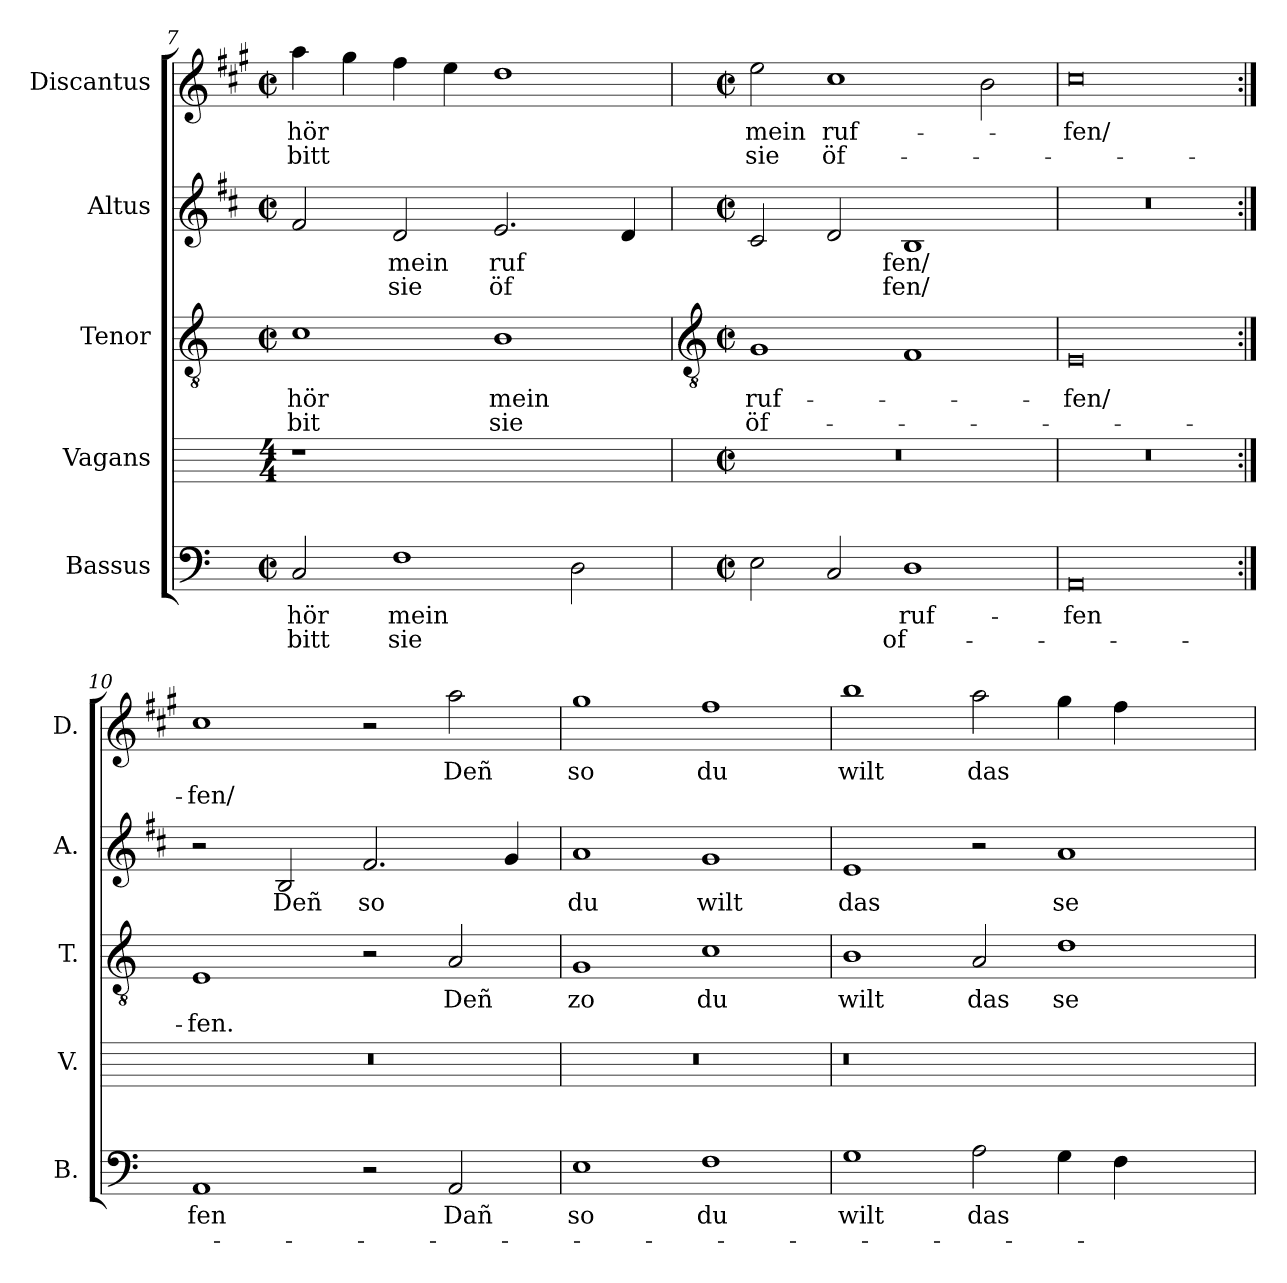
**kern	**text	**text	**kern	**kern	**text	**text	**kern	**text	**text	**kern	**text	**text
*part5	*part5	*part5	*part4	*part3	*part3	*part3	*part2	*part2	*part2	*part1	*part1	*part1
*staff5	*staff5	*staff5	*staff4	*staff3	*staff3	*staff3	*staff2	*staff2	*staff2	*staff1	*staff1	*staff1
*I"Bassus	*	*	*I"Vagans	*I"Tenor	*	*	*I"Altus	*	*	*I"Discantus	*	*
*I'B.	*	*	*I'V.	*I'T.	*	*	*I'A.	*	*	*I'D.	*	*
*clefF4	*	*	*	*clefGv2	*	*	*clefG2	*	*	*clefG2	*	*
*	*	*	*	*	*	*	*ITrd1c2	*	*	*ITrd5c9	*	*
*k[]	*	*	*	*k[]	*	*	*k[]	*	*	*k[]	*	*
*C:	*	*	*	*C:	*	*	*C:	*	*	*C:	*	*
*M4/2	*	*	*M4/4	*M4/2	*	*	*M4/2	*	*	*M4/2	*	*
*met(c|)	*	*	*	*met(c|)	*	*	*met(c|)	*	*	*met(c|)	*	*
=7	=7	=7	=7	=7	=7	=7	=7	=7	=7	=7	=7	=7
!	!LO:LY:b	!LO:LY:b	!	!	!LO:LY:b	!LO:LY:b	!	!	!	!	!LO:LY:b	!LO:LY:b
2C	hör	bitt	1r	1c	hör	bit	2e	.	.	4cc	hör	bitt
.	.	.	.	.	.	.	.	.	.	4b	.	.
!	!LO:LY:b	!LO:LY:b	!	!	!	!	!	!LO:LY:b	!LO:LY:b	!	!	!
1F	mein	sie	.	.	.	.	2c	mein	sie	4a	.	.
.	.	.	.	.	.	.	.	.	.	4g	.	.
!	!	!	!	!	!LO:LY:b	!LO:LY:b	!	!LO:LY:b	!LO:LY:b	!	!	!
.	.	.	1ryy	1B	mein	sie	2.d	ruf	öf	1f	.	.
2D	.	.	.	.	.	.	.	.	.	.	.	.
.	.	.	.	.	.	.	4c	.	.	.	.	.
!!LO:LB:g=z
=8	=8	=8	=8	=8	=8	=8	=8	=8	=8	=8	=8	=8
*	*	*	*	*clefGv2	*	*	*	*	*	*	*	*
*M4/2	*	*	*M4/2	*M4/2	*	*	*M4/2	*	*	*M4/2	*	*
*met(c|)	*	*	*met(c|)	*met(c|)	*	*	*met(c|)	*	*	*met(c|)	*	*
!	!	!	!	!	!LO:LY:b	!LO:LY:b	!	!	!	!	!LO:LY:b	!LO:LY:b
2E	.	.	0r	1G	ruf-	-öf-	2B	.	.	2g	mein	sie
!	!	!	!	!	!	!	!	!	!	!	!LO:LY:b	!LO:LY:b
2C	.	.	.	.	.	.	2c	.	.	1e	ruf-	-öf-
!	!LO:LY:b	!LO:LY:b	!	!	!	!	!	!LO:LY:b	!LO:LY:b	!	!	!
1D	ruf-	-of-	.	1F	.	.	1A	fen/	fen/	.	.	.
.	.	.	.	.	.	.	.	.	.	2d	.	.
=9	=9	=9	=9	=9	=9	=9	=9	=9	=9	=9	=9	=9
!	!LO:LY:b	!	!	!	!LO:LY:b	!	!	!	!	!	!LO:LY:b	!
0AA	-fen	.	0r	0E	-fen/	.	0r	.	.	0e	-fen/	.
=10:|!	=10:|!	=10:|!	=10:|!	=10:|!	=10:|!	=10:|!	=10:|!	=10:|!	=10:|!	=10:|!	=10:|!	=10:|!
!	!LO:LY:b	!	!	!	!	!LO:LY:b	!	!	!	!	!	!LO:LY:b
1AA	fen	.	0r	1E	.	fen.	2r	.	.	1e	.	fen/
!	!	!	!	!	!	!	!	!LO:LY:b	!	!	!	!
.	.	.	.	.	.	.	2A	Deñ	.	.	.	.
!	!	!	!	!	!	!	!	!LO:LY:b	!	!	!	!
2r	.	.	.	2r	.	.	2.e	so	.	2r	.	.
!	!LO:LY:b	!	!	!	!LO:LY:b	!	!	!	!	!	!LO:LY:b	!
2AA	Dañ	.	.	2A	Deñ	.	.	.	.	2cc	Deñ	.
.	.	.	.	.	.	.	4f	.	.	.	.	.
=11	=11	=11	=11	=11	=11	=11	=11	=11	=11	=11	=11	=11
!	!LO:LY:b	!	!	!	!LO:LY:b	!	!	!LO:LY:b	!	!	!LO:LY:b	!
1E	so	.	0r	1G	zo	.	1g	du	.	1b	so	.
!	!LO:LY:b	!	!	!	!LO:LY:b	!	!	!LO:LY:b	!	!	!LO:LY:b	!
1F	du	.	.	1c	du	.	1f	wilt	.	1a	du	.
=12	=12	=12	=12	=12	=12	=12	=12	=12	=12	=12	=12	=12
!	!LO:LY:b	!	!	!	!LO:LY:b	!	!	!LO:LY:b	!	!	!LO:LY:b	!
1G	wilt	.	0r	1B	wilt	.	1d	das	.	1dd	wilt	.
!	!LO:LY:b	!	!	!	!LO:LY:b	!	!	!	!	!	!LO:LY:b	!
2A	das	.	.	2A	das	.	2r	.	.	2cc	das	.
!	!	!	!	!	!LO:LY:b	!	!	!LO:LY:b	!	!	!	!
4G	.	.	.	1d	se-	.	1g	se-	.	4b	.	.
4F	.	.	.	.	.	.	.	.	.	4a	.	.
2ryy	.	.	2ryy	.	.	.	.	.	.	2ryy	.	.
=	=	=	=	=	=	=	=	=	=	=	=	=
*-	*-	*-	*-	*-	*-	*-	*-	*-	*-	*-	*-	*-
